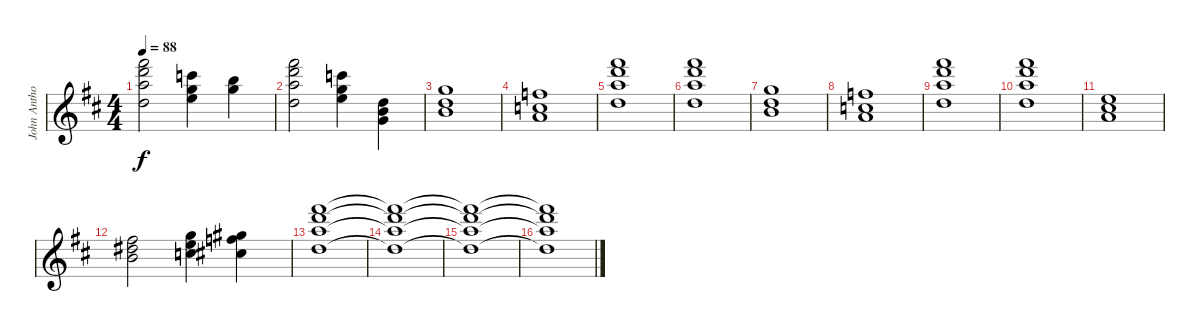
\track ("John Anthony Keyboards RH" "John Antho") {instrument drawbarorgan}
\staff {score}
\tuning (E4 B3 G3 D3 A2 E2) {hide}
\ts (4 4)
\tempo 88
\clef g2
\ks d
(26.1 27.2 26.3 24.4).2{dy f} (20.1 20.2 21.3).4 (15.1 24.2).4 |
(26.1 27.2 26.3 24.4).2 (20.1 20.2 21.3).4 (3.1 12.2 19.3).4 |
(15.1 12.2 19.3).1 |
(13.1 13.2 14.3).1 |
(26.1 27.2 26.3 24.4).1 |
(26.1 27.2 26.3 24.4).1 |
(15.1 12.2 19.3).1 |
(13.1 13.2 14.3).1 |
(26.1 27.2 26.3 24.4).1 |
(26.1 27.2 26.3 24.4).1 |
(5.1 17.2 18.3).1 |
(7.1 19.2 20.3).2 (8.1 17.2 24.3).4 (9.1 21.2 22.3).4 |
(26.1 27.2 26.3 24.4).1{volume 10 balance 8} |
(26.1{t} 27.2{t} 26.3{t} 24.4{t}).1 |
(26.1{t} 27.2{t} 26.3{t} 24.4{t}).1 |
(26.1{t} 27.2{t} 26.3{t} 24.4{t}).1
